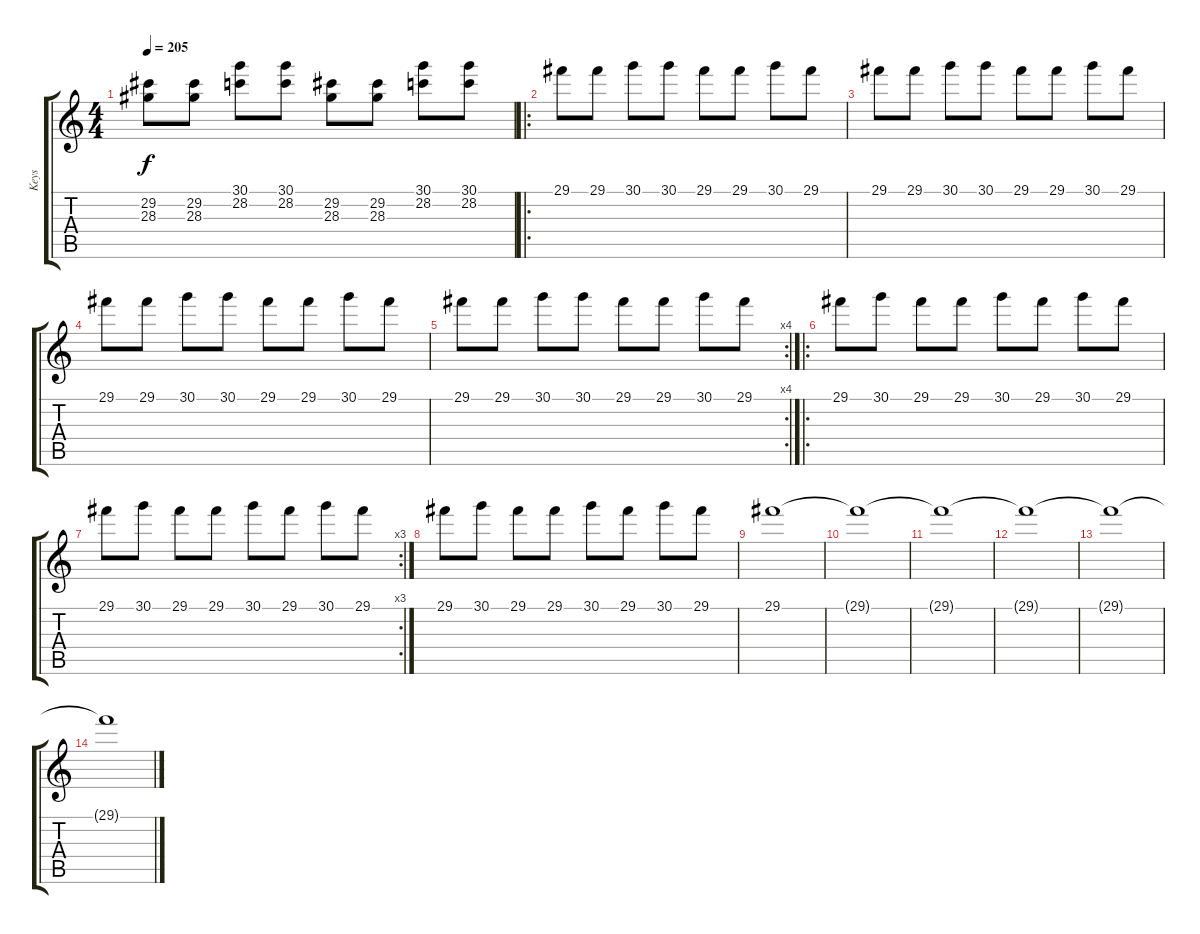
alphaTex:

\track ("Keys" "Keys") {instrument accordion}
\staff {score tabs}
\tuning (Db4 Ab3 E3 B2 Gb2 B1) {hide}
\ts (4 4)
\tempo 205
\clef g2
\ks c
(29.2 28.3).8{dy f} (29.2 28.3).8 (30.1 28.2).8 (30.1 28.2).8 (29.2 28.3).8 (29.2 28.3).8 (30.1 28.2).8 (30.1 28.2).8 |
\ro
29.1.8 29.1.8 30.1.8 30.1.8 29.1.8 29.1.8 30.1.8 29.1.8 |
29.1.8 29.1.8 30.1.8 30.1.8 29.1.8 29.1.8 30.1.8 29.1.8 |
29.1.8 29.1.8 30.1.8 30.1.8 29.1.8 29.1.8 30.1.8 29.1.8 |
\rc 4
29.1.8 29.1.8 30.1.8 30.1.8 29.1.8 29.1.8 30.1.8 29.1.8 |
\ro
29.1.8 30.1.8 29.1.8 29.1.8 30.1.8 29.1.8 30.1.8 29.1.8 |
\rc 3
29.1.8 30.1.8 29.1.8 29.1.8 30.1.8 29.1.8 30.1.8 29.1.8 |
29.1.8 30.1.8 29.1.8 29.1.8 30.1.8 29.1.8 30.1.8 29.1.8 |
29.1.1 |
29.1{t}.1 |
29.1{t}.1 |
29.1{t}.1{volume 0} |
29.1{t}.1 |
29.1{t}.1
